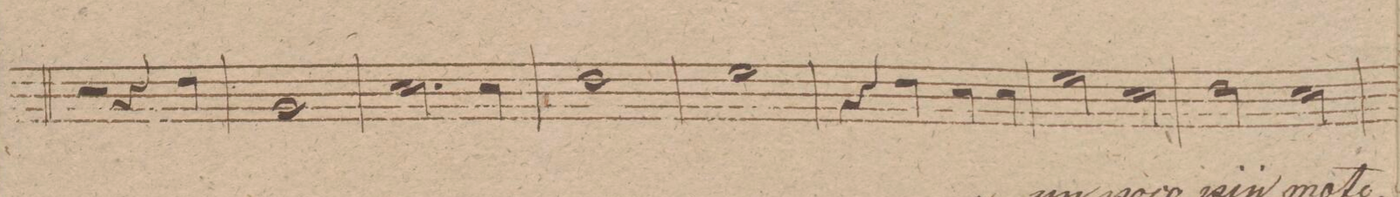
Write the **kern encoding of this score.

**kern	**dynam
*I"Corno 2do in A.	*
*clefG2	*
*k[f#c#g#d#]	*
*met(c)	*
*M4/4	*
2r	.
4r	.
4b\	.
=183	=183
1e/	.
=184	=184
2.a\	.
4a\	.
=185	=185
1b\	.
=186	=186
1cc#\	.
=187	=187
4r	.
4b\	.
4a\	.
4a\	.
=188	=188
2cc#\	.
2a\	.
=189	=189
2b\	.
2a\	.
=190	=190
*-	*-
